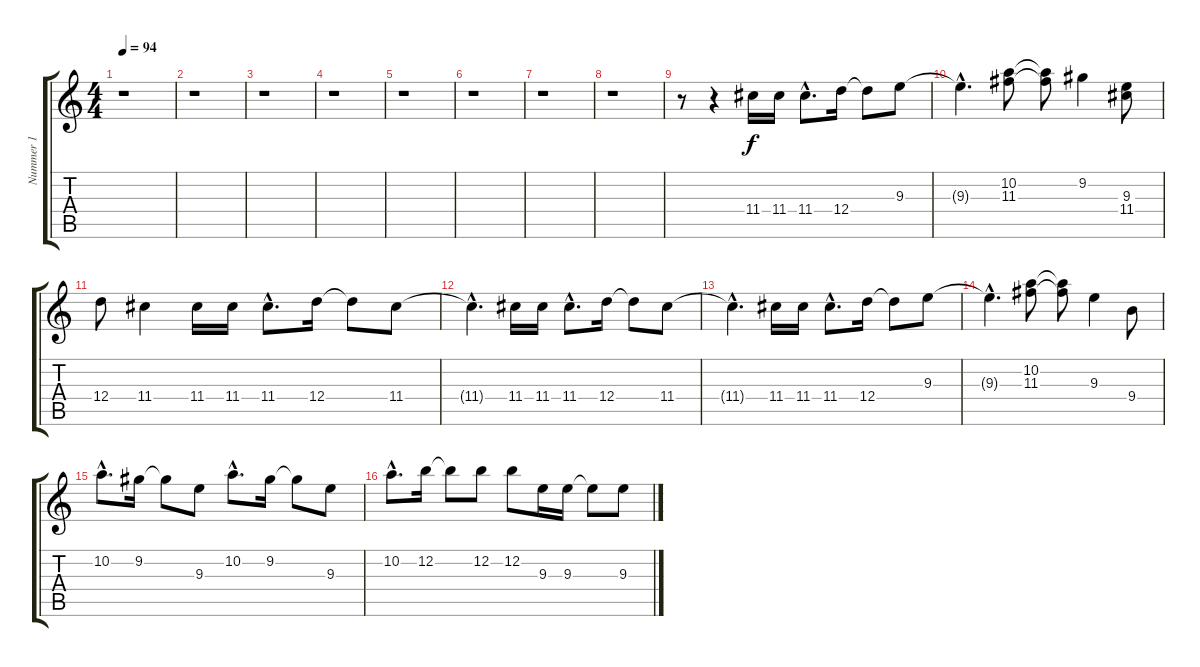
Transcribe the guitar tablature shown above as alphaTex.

\track ("Nummer 1" "Nummer 1") {instrument electricguitarclean}
\staff {score tabs}
\tuning (E4 B3 G3 D3 A2 E2) {hide}
\ts (4 4)
\tempo 94
\clef g2
\ks c
r.1{dy f} |
r.1 |
r.1 |
r.1 |
r.1 |
r.1 |
r.1 |
r.1 |
r.8 r.4 11.4.16 11.4.16 11.4{hac}.8{d} 12.4.16 12.4{t}.8 9.3.8 |
9.3{hac t}.4{d} (10.2 11.3).8 (10.2{t} 11.3{t}).8 9.2.4 (9.3 11.4).8 |
12.4.8 11.4.4 11.4.16 11.4.16 11.4{hac}.8{d} 12.4.16 12.4{t}.8 11.4.8 |
11.4{hac t}.4{d} 11.4.16 11.4.16 11.4{hac}.8{d} 12.4.16 12.4{t}.8 11.4.8 |
11.4{hac t}.4{d} 11.4.16 11.4.16 11.4{hac}.8{d} 12.4.16 12.4{t}.8 9.3.8 |
9.3{hac t}.4{d} (10.2 11.3).8 (10.2{t} 11.3{t}).8 9.3.4 9.4.8 |
10.2{hac}.8{d} 9.2.16 9.2{t}.8 9.3.8 10.2{hac}.8{d} 9.2.16 9.2{t}.8 9.3.8 |
10.2{hac}.8{d} 12.2.16 12.2{t}.8 12.2.8 12.2.8 9.3.16 9.3.16 9.3{t}.8 9.3.8
